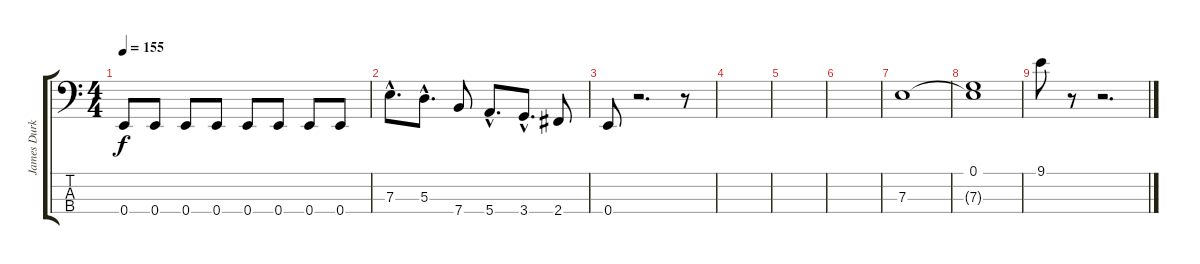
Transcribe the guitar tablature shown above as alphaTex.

\track ("James Durkin (Bass)" "James Durk") {instrument electricbassfinger}
\staff {score tabs}
\tuning (G2 D2 A1 E1) {hide}
\ts (4 4)
\tempo 155
\clef f4
\ks c
0.4.8{dy f} 0.4.8 0.4.8 0.4.8 0.4.8 0.4.8 0.4.8 0.4.8 |
7.3{hac}.8{d} 5.3{hac}.8{d} 7.4.8 5.4{hac}.8{d} 3.4{hac}.8{d} 2.4.8 |
0.4.8 r.2{d} r.8 |
|
|
|
7.3.1 |
(0.1 7.3{t}).1 |
9.1.8 r.8 r.2{d}
